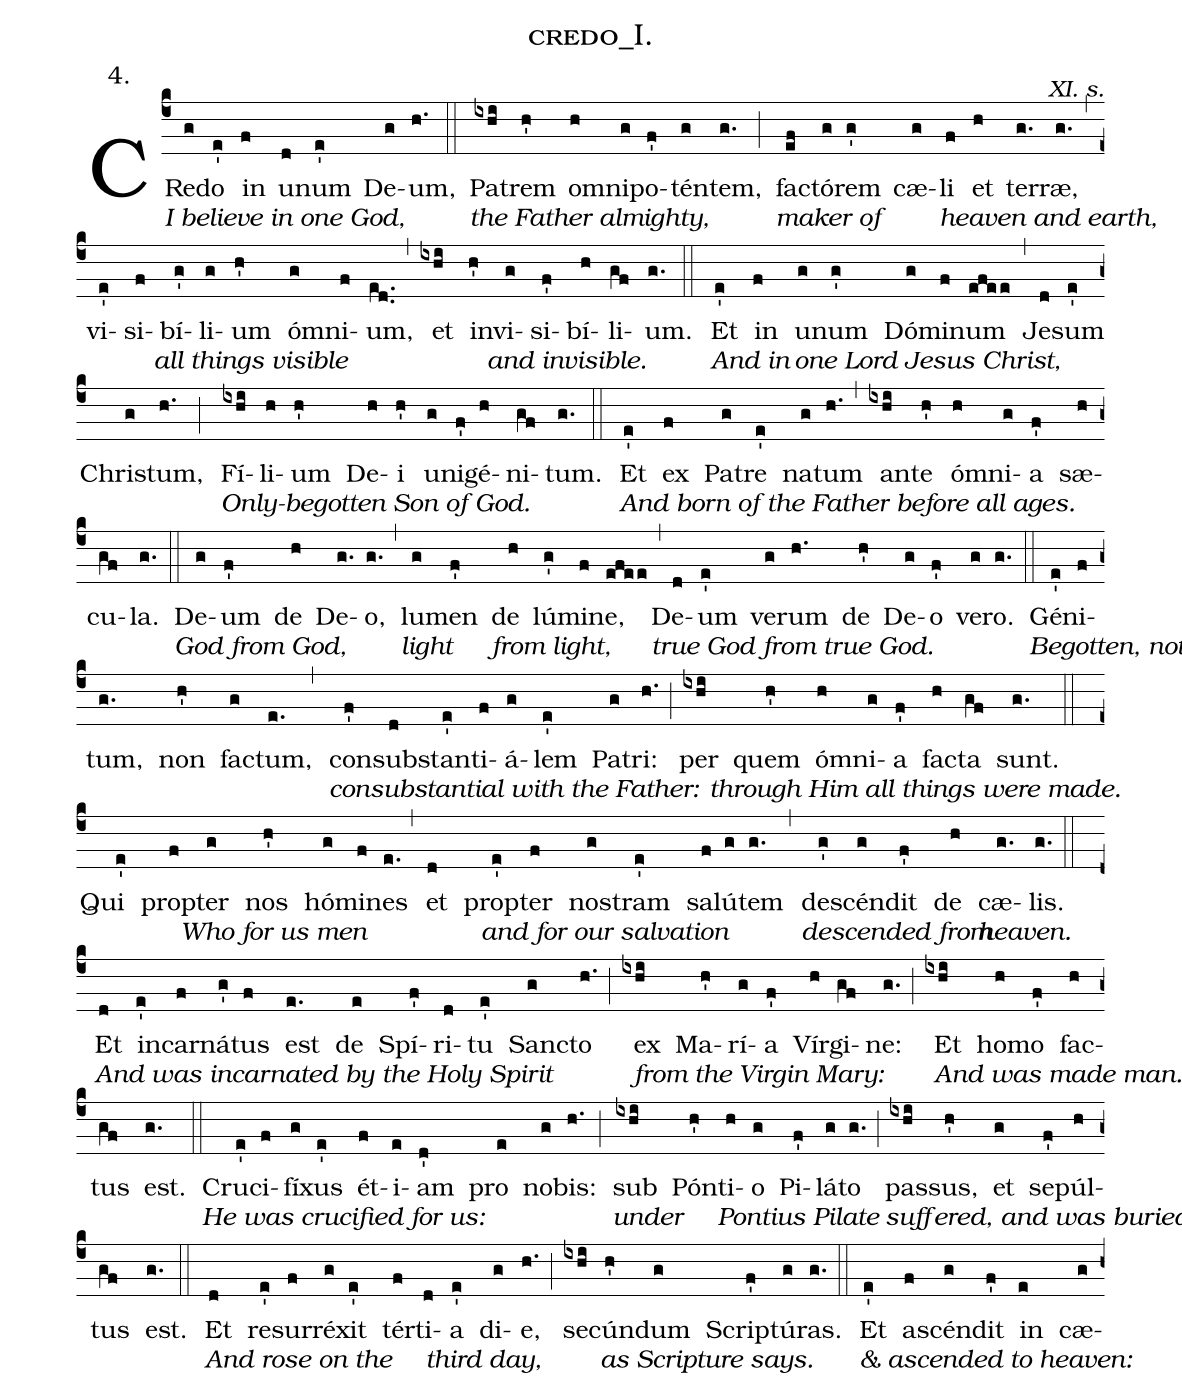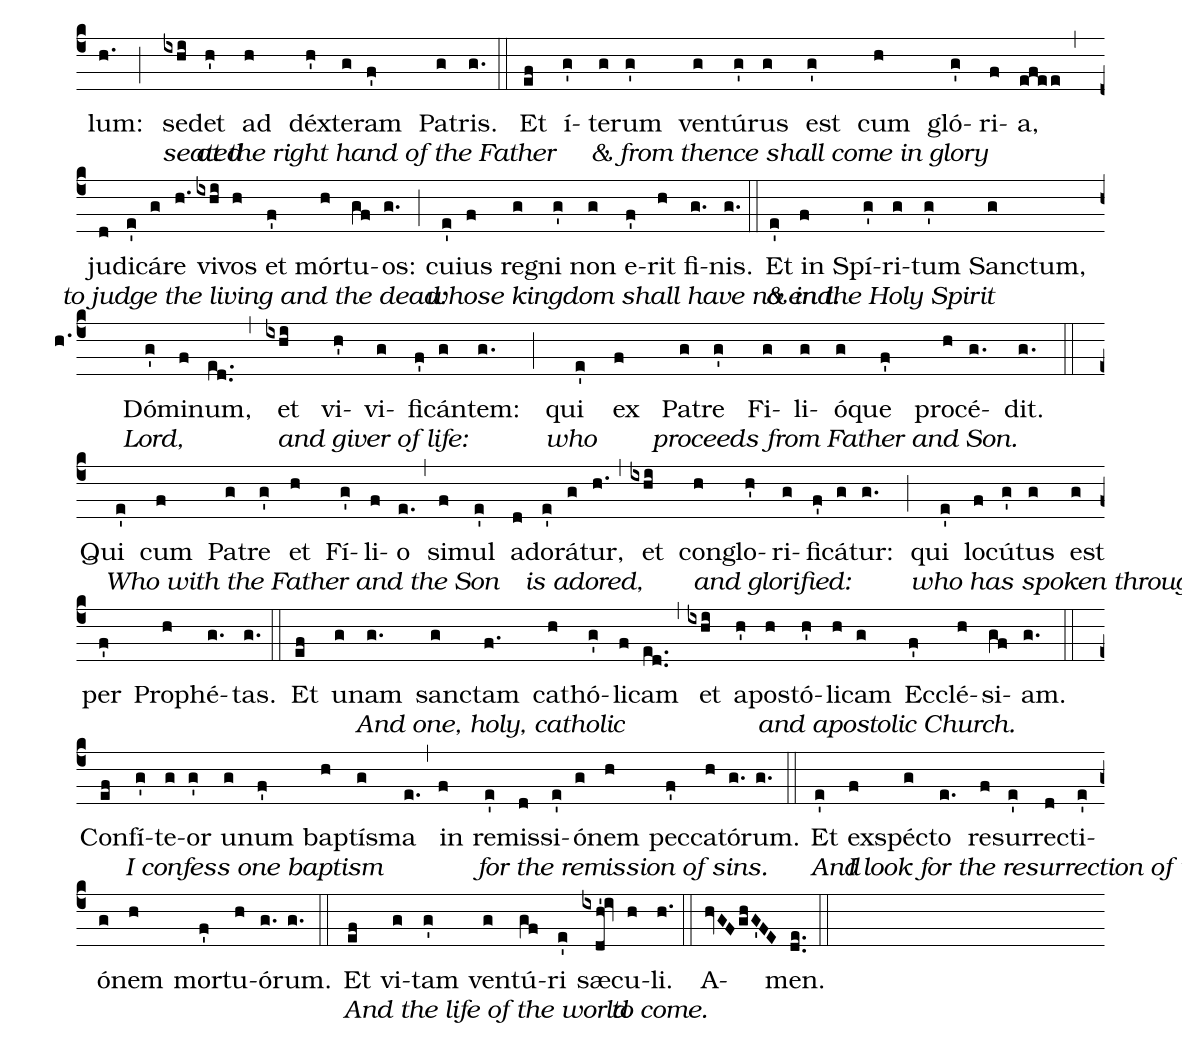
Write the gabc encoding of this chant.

name: credo_I.;
annotation:4.;
commentary:XI. s.;
%%
(c4) CRe[I believe in one God,](g)do(e') in(f) u(d)num(e') De(g)um,(h.) (::)
Pa[the Father almighty,](ixhi)trem(h') om(h)ni(g)po(f')tén(g)tem,(g.) (;)
fac[maker of ](ef)tó(g)rem(g') cæ(g)li[heaven and earth,](f) et(h) ter(g.)ræ,(g.) (,)
vi[all things visible](e')si(f)bí(g')li(g)um(h') óm(g)ni(f)um,[/](ed..) (,)
et[and invisible.](ixhi) in(h')vi(g)si(f')bí(h)li(gf)um.(g.) [/](::)

Et[And in](e') in(f) u[one Lord Jesus Christ,](g)num(g') Dó(g)mi(f)num(efee) (,) Je(d)sum(e') Chri(g)stum,(h.) (;)
Fí[Only-begotten Son of God.](ixhi)li(h)um(h') De(h)i(h') un(g)i(f')gé(h)ni(gf)tum.(g.) (::)
Et[And born of the Father before all ages.](e') ex(f) Pa(g)tre(e') na(g)tum(h.) (,)
an[](ixhi)te(h') óm(h)ni(g)a(f') sæ(h)cu(gf)la.(g.) (::)
De[God from God,](g)um(f') de(h) De(g.)o,(g.) (,)
lu[light](g)men(f') de[from light,](h) lú(g')mi(f)ne,(efee) (,)
De[true God from true God.](d)um(e') ve(g)rum(h.) de(h') De(g)o(f') ve(g)ro.(g.) (::)
Gé[Begotten, not made,](e')ni(f)tum,(g.) non(h') fac(g)tum,(e.) (,)
con[consubstantial with the Father: through Him all things were made.](f')sub(d)stan(e')ti(f)á(g)lem(e') Pa(g)tri:(h.) (;)
per[](ixhi) quem(h') ó(h)mni(g)a(f') fac(h)ta(gf) sunt.(g.) (::)
Qui(e') pro[/](f)pter[Who for us men](g) nos(h') hó(g)mi(f)nes(e.) (,)
et[and for our salvation](d) prop(e')ter(f) nos(g)tram(e') sa(f)lú(g)tem[/](g.) (,)
de[descended from ](g')scén(g)dit(f') de(h) cæ[heaven.](g.)lis.(g.) (::)
Et[And was incarnated by the Holy Spirit](d) in(e')car(f)ná(g')tus(f) est(e.) de(e) Spí(f')ri(d)tu(e') Sanc(g)to(h.) (;)
ex[from the Virgin Mary:](ixhi) Ma(h')rí(g)a(f') Vír(h)gi(gf)ne:(g.) (;)
Et[And was made man.](ixhi) ho(h)mo(f') fac(h)tus(gf) est.(g.) (::)
Cru[He was crucified for us:](e')ci(f)fí(g)xus(e') ét(f)i(e)am(d') pro(e) no(g)bis:(h.) (;)
sub[under ](ixhi) Pón(h')ti[Pontius Pilate](h)o(g) Pi(f')lá(g)to(g.) (;)
pas[suffered, and was buried.](ixhi)sus,(h') et(g) se(f')púl(h)tus(gf) est.(g.) (::)
Et[And rose on the ](d) re(e')sur(f)ré(g)xit(e') tér(f)ti[third day,](d)a(e') di(g)e,(h.) [/](;)
se[as Scripture says.](ixhi)cún(h')dum(g) Scrip(f')tú(g)ras.(g.) [/](::)
Et[& ascended to heaven:](e') a(f)scén(g)dit(f') in(e) cæ(g)lum:(h.) (;)
se[seated](ixhi)det(h') ad[at the right hand of the Father](h) déx(h')te(g)ram(f') Pa(g)tris.(g.) [/](::)
Et[& from thence shall come in glory](ef) í(g')te(g)rum(g') ven(g)tú(g')rus(g) est(g') cum(h) gló(g')ri(f)a,(efee) [/](,)
ju[to judge the living and the dead:](d)di(e')cá(g)re(h.) vi(ixhi)vos(h) et(f') mór(h)tu(gf)os:(g.) [/](;)
cu[whose kingdom shall have no end.](e')ius(f) re(g)gni(g') non(g) e(f')rit(h) fi(g.)nis.(g.) (::)

Et[& in the Holy Spirit](e') in(f) Spí(g')ri(g)tum(g') Sanc(g)tum,[/](h.) Dó[Lord,](g')mi(f)num,(ed..) (,)
et[and giver of life:](ixhi) vi(h')vi(g)fi(f')cán(g)tem:(g.) (;)
qui[who](e') ex[proceeds from Father and Son.](f) Pa(g)tre(g') Fi(g)li(g)ó(g)que(f') pro(h)cé(g.)dit.(g.) [/](::)
Qui[Who with the Father and the Son](e') cum(f) Pa(g)tre(g') et(h) Fí(g')li(f)o(e.) (,)
si(f)mul(e') a[/](d)dor[is adored,](e')á(g)tur,(h.) (,)
et[and glorified:](ixhi) con(h)glo(h')ri(g)fi(f')cá(g)tur:(g.) [/](;)
qui[who has spoken through the Prophets.](e') lo(f)cú(g')tus(g) est(g) per(f') Pro(h)phé(g.)tas.(g.) (::)

Et[And one, holy, catholic](ef) u(g)nam(g.) sanc(g)tam(f.) ca(h)thó(g')li(f)cam(ed..) [/](,)
et[and apostolic Church.](ixhi) a(h')pos(h)tó(h')li(h)cam(g) Ec(f')clé(h)si(gf)am.(g.) [/](::)

Con[I confess one baptism](ef)fí(g')te(g)or(g') u(g)num(f') bap(h)tís(g)ma(e.) [/](,)
in[for the remission of sins.](f) re(e')mis(d)si(e')ó(g)nem(h) pec(f')ca(h)tó(g.)rum.(g.) [/](::)
Et[And](e') ex[I look for the resurrection of the dead.](f)spéc(g)to(e. ) re(f)sur(e')rec(d)ti(e')ó(g)nem(h) mor(f')tu(h)ó(g.)rum.(g.) (::)
Et[And the life of the world ](ef) vi(g)tam(g') ven(g)tú(gf)ri(e') sæ(ixdh'!iv)cu[to come.](h)li.(h.) (::) A(hvGFghG'FE)men.(de..) (::)
